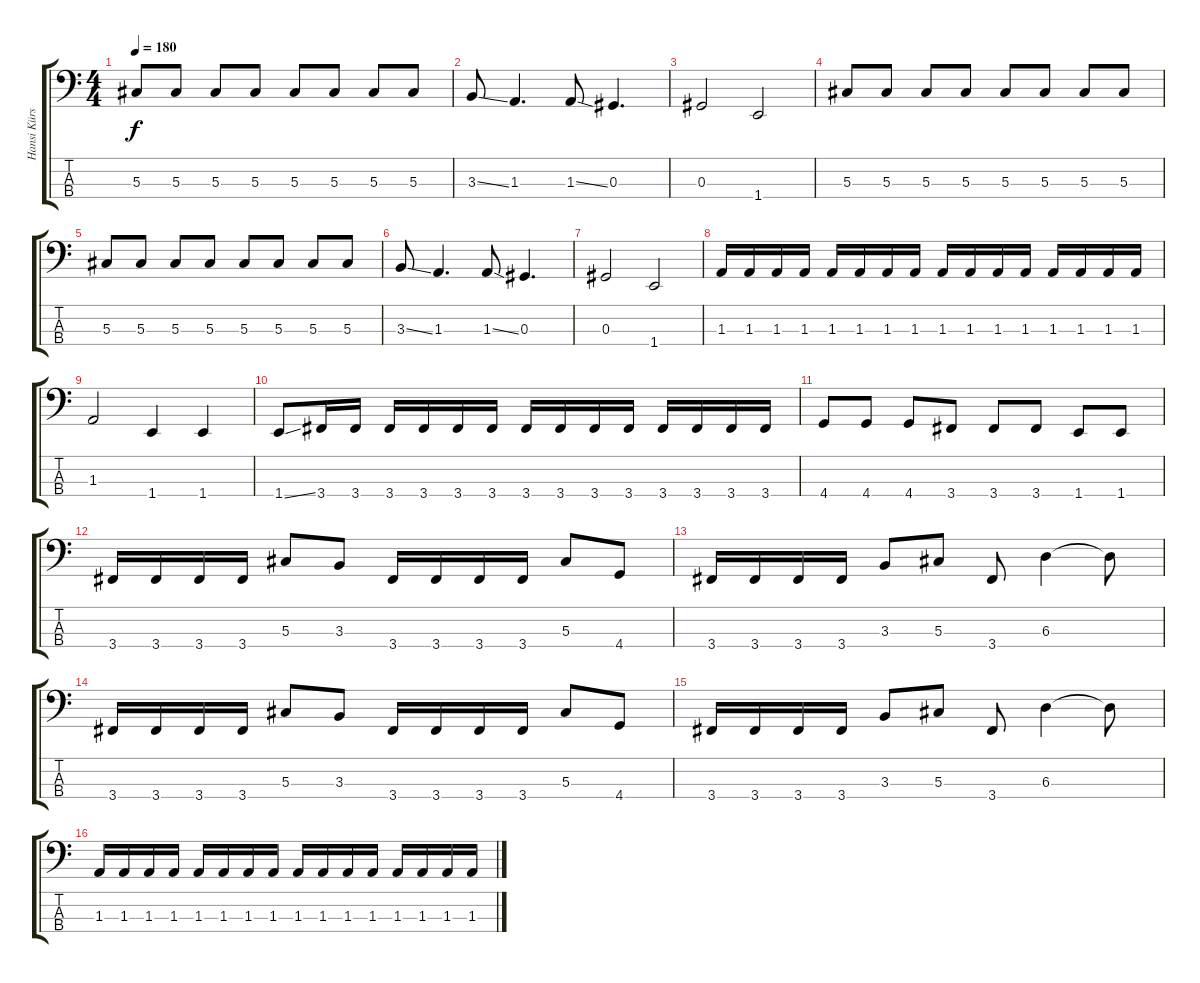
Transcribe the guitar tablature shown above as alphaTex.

\track ("Hansi Kürsch" "Hansi Kürs") {instrument electricbasspick}
\staff {score tabs}
\tuning (Gb2 Db2 Ab1 Eb1) {hide}
\ts (4 4)
\tempo 180
\clef f4
\ks c
5.3.8{dy f} 5.3.8 5.3.8 5.3.8 5.3.8 5.3.8 5.3.8 5.3.8 |
3.3{ss}.8 1.3.4{d} 1.3{ss}.8 0.3.4{d} |
0.3.2 1.4.2 |
5.3.8 5.3.8 5.3.8 5.3.8 5.3.8 5.3.8 5.3.8 5.3.8 |
5.3.8 5.3.8 5.3.8 5.3.8 5.3.8 5.3.8 5.3.8 5.3.8 |
3.3{ss}.8 1.3.4{d} 1.3{ss}.8 0.3.4{d} |
0.3.2 1.4.2 |
1.3.16 1.3.16 1.3.16 1.3.16 1.3.16 1.3.16 1.3.16 1.3.16 1.3.16 1.3.16 1.3.16 1.3.16 1.3.16 1.3.16 1.3.16 1.3.16 |
1.3.2 1.4.4 1.4.4 |
1.4{ss}.8 3.4.16 3.4.16 3.4.16 3.4.16 3.4.16 3.4.16 3.4.16 3.4.16 3.4.16 3.4.16 3.4.16 3.4.16 3.4.16 3.4.16 |
4.4.8 4.4.8 4.4.8 3.4.8 3.4.8 3.4.8 1.4.8 1.4.8 |
3.4.16 3.4.16 3.4.16 3.4.16 5.3.8 3.3.8 3.4.16 3.4.16 3.4.16 3.4.16 5.3.8 4.4.8 |
3.4.16 3.4.16 3.4.16 3.4.16 3.3.8 5.3.8 3.4.8 6.3.4 6.3{t}.8 |
3.4.16 3.4.16 3.4.16 3.4.16 5.3.8 3.3.8 3.4.16 3.4.16 3.4.16 3.4.16 5.3.8 4.4.8 |
3.4.16 3.4.16 3.4.16 3.4.16 3.3.8 5.3.8 3.4.8 6.3.4 6.3{t}.8 |
1.3.16 1.3.16 1.3.16 1.3.16 1.3.16 1.3.16 1.3.16 1.3.16 1.3.16 1.3.16 1.3.16 1.3.16 1.3.16 1.3.16 1.3.16 1.3.16
